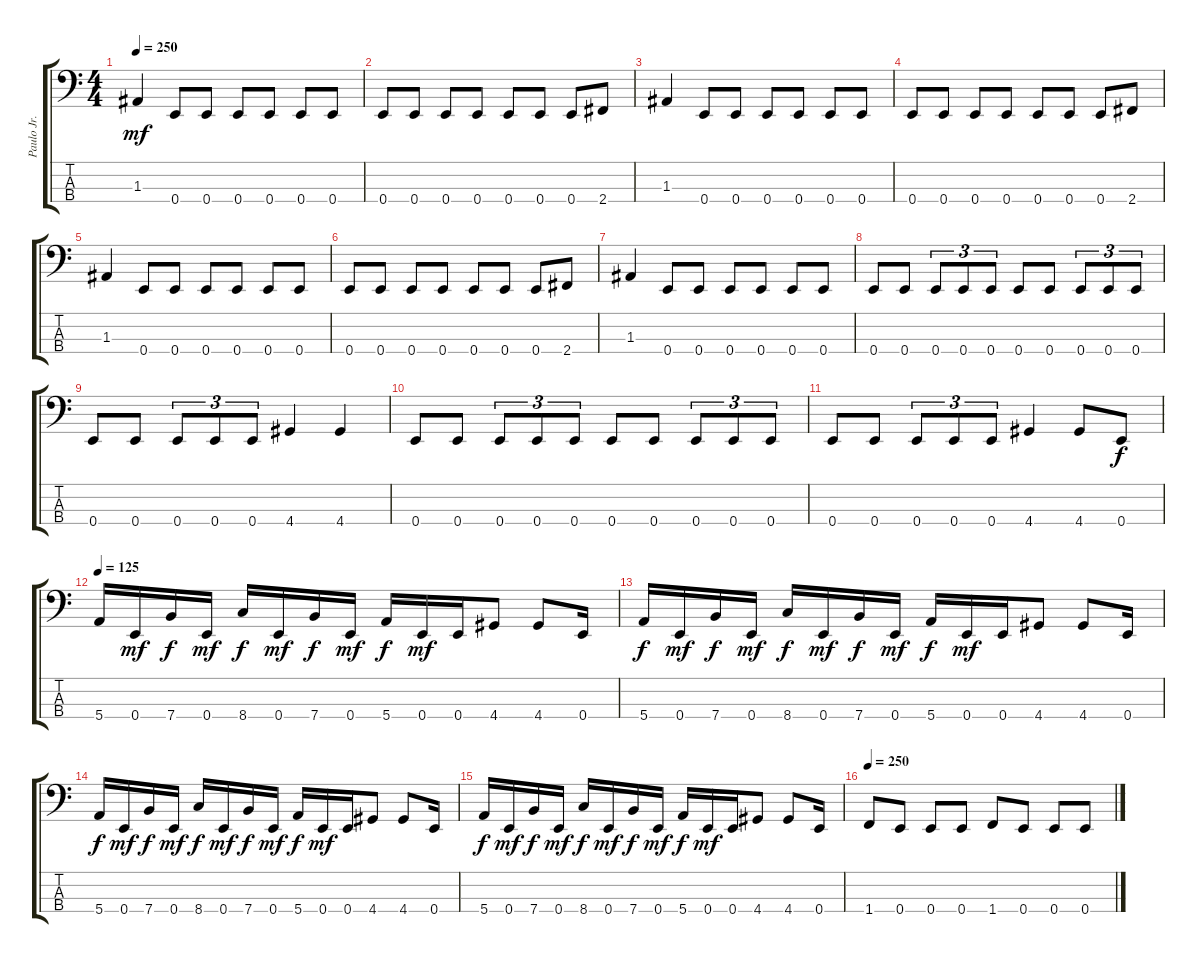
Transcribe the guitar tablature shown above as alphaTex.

\track ("Paulo Jr." "Paulo Jr.") {instrument electricbassfinger}
\staff {score tabs}
\tuning (G2 D2 A1 E1) {hide}
\ts (4 4)
\tempo 250
\clef f4
\ks c
1.3.4{dy mf} 0.4.8 0.4.8 0.4.8 0.4.8 0.4.8 0.4.8 |
0.4.8 0.4.8 0.4.8 0.4.8 0.4.8 0.4.8 0.4.8 2.4.8 |
1.3.4 0.4.8 0.4.8 0.4.8 0.4.8 0.4.8 0.4.8 |
0.4.8 0.4.8 0.4.8 0.4.8 0.4.8 0.4.8 0.4.8 2.4.8 |
1.3.4 0.4.8 0.4.8 0.4.8 0.4.8 0.4.8 0.4.8 |
0.4.8 0.4.8 0.4.8 0.4.8 0.4.8 0.4.8 0.4.8 2.4.8 |
1.3.4 0.4.8 0.4.8 0.4.8 0.4.8 0.4.8 0.4.8 |
0.4.8 0.4.8 0.4.8{tu (3 2)} 0.4.8{tu (3 2)} 0.4.8{tu (3 2)} 0.4.8 0.4.8 0.4.8{tu (3 2)} 0.4.8{tu (3 2)} 0.4.8{tu (3 2)} |
0.4.8 0.4.8 0.4.8{tu (3 2)} 0.4.8{tu (3 2)} 0.4.8{tu (3 2)} 4.4.4 4.4.4 |
0.4.8 0.4.8 0.4.8{tu (3 2)} 0.4.8{tu (3 2)} 0.4.8{tu (3 2)} 0.4.8 0.4.8 0.4.8{tu (3 2)} 0.4.8{tu (3 2)} 0.4.8{tu (3 2)} |
0.4.8 0.4.8 0.4.8{tu (3 2)} 0.4.8{tu (3 2)} 0.4.8{tu (3 2)} 4.4.4 4.4.8 0.4.8{dy f} |
\tempo 125
5.4.16 0.4.16{dy mf} 7.4.16{dy f} 0.4.16{dy mf} 8.4.16{dy f} 0.4.16{dy mf} 7.4.16{dy f} 0.4.16{dy mf} 5.4.16{dy f} 0.4.16{dy mf} 0.4.16 4.4.8 4.4.8 0.4.16 |
5.4.16{dy f} 0.4.16{dy mf} 7.4.16{dy f} 0.4.16{dy mf} 8.4.16{dy f} 0.4.16{dy mf} 7.4.16{dy f} 0.4.16{dy mf} 5.4.16{dy f} 0.4.16{dy mf} 0.4.16 4.4.8 4.4.8 0.4.16 |
5.4.16{dy f} 0.4.16{dy mf} 7.4.16{dy f} 0.4.16{dy mf} 8.4.16{dy f} 0.4.16{dy mf} 7.4.16{dy f} 0.4.16{dy mf} 5.4.16{dy f} 0.4.16{dy mf} 0.4.16 4.4.8 4.4.8 0.4.16 |
5.4.16{dy f} 0.4.16{dy mf} 7.4.16{dy f} 0.4.16{dy mf} 8.4.16{dy f} 0.4.16{dy mf} 7.4.16{dy f} 0.4.16{dy mf} 5.4.16{dy f} 0.4.16{dy mf} 0.4.16 4.4.8 4.4.8 0.4.16 |
\tempo 250
1.4.8 0.4.8 0.4.8 0.4.8 1.4.8 0.4.8 0.4.8 0.4.8
